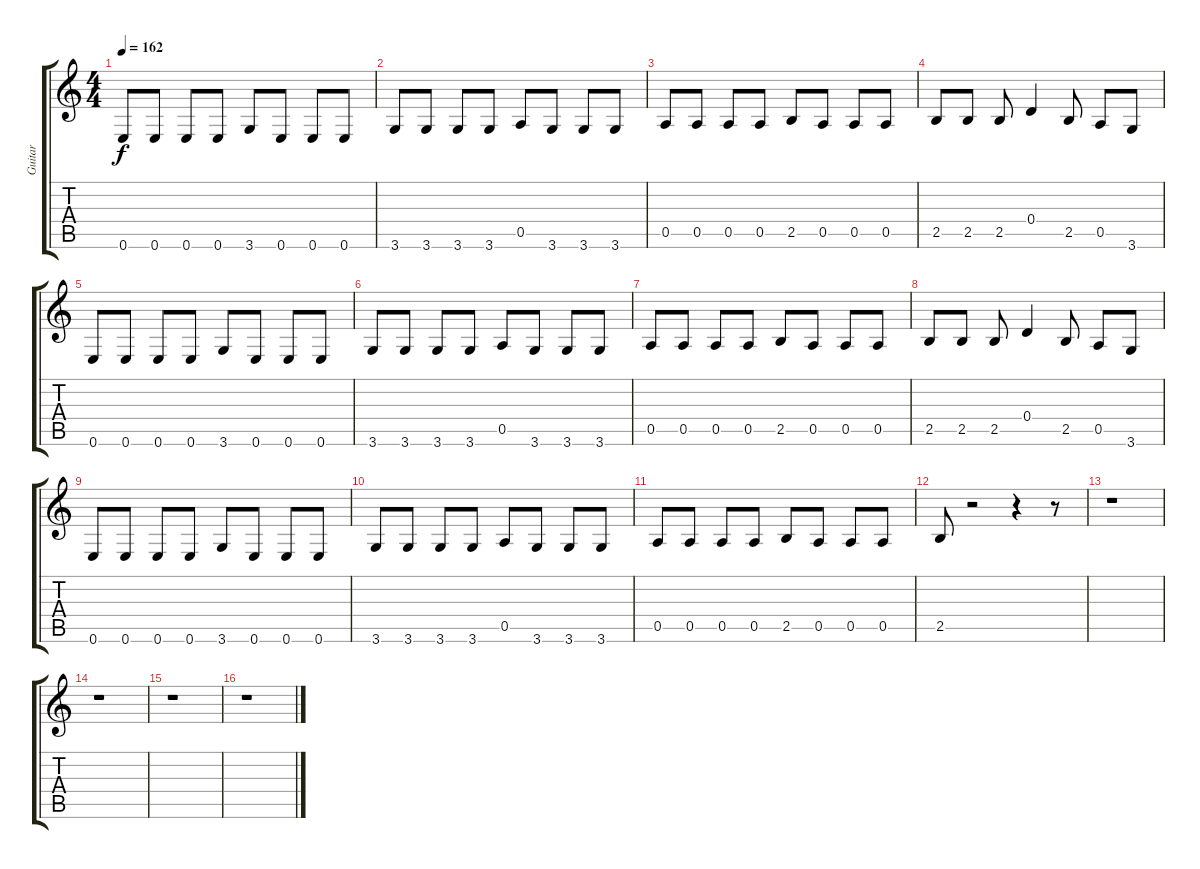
\track ("Guitar" "Guitar") {instrument overdrivenguitar}
\staff {score tabs}
\tuning (E4 B3 G3 D3 A2 E2) {hide}
\ts (4 4)
\tempo 162
\clef g2
\ks c
0.6.8{dy f} 0.6.8 0.6.8 0.6.8 3.6.8 0.6.8 0.6.8 0.6.8 |
3.6.8 3.6.8 3.6.8 3.6.8 0.5.8 3.6.8 3.6.8 3.6.8 |
0.5.8 0.5.8 0.5.8 0.5.8 2.5.8 0.5.8 0.5.8 0.5.8 |
2.5.8 2.5.8 2.5.8 0.4.4 2.5.8 0.5.8 3.6.8 |
0.6.8 0.6.8 0.6.8 0.6.8 3.6.8 0.6.8 0.6.8 0.6.8 |
3.6.8 3.6.8 3.6.8 3.6.8 0.5.8 3.6.8 3.6.8 3.6.8 |
0.5.8 0.5.8 0.5.8 0.5.8 2.5.8 0.5.8 0.5.8 0.5.8 |
2.5.8 2.5.8 2.5.8 0.4.4 2.5.8 0.5.8 3.6.8 |
0.6.8 0.6.8 0.6.8 0.6.8 3.6.8 0.6.8 0.6.8 0.6.8 |
3.6.8 3.6.8 3.6.8 3.6.8 0.5.8 3.6.8 3.6.8 3.6.8 |
0.5.8 0.5.8 0.5.8 0.5.8 2.5.8 0.5.8 0.5.8 0.5.8 |
2.5.8 r.2 r.4 r.8 |
r.1 |
r.1 |
r.1 |
r.1
